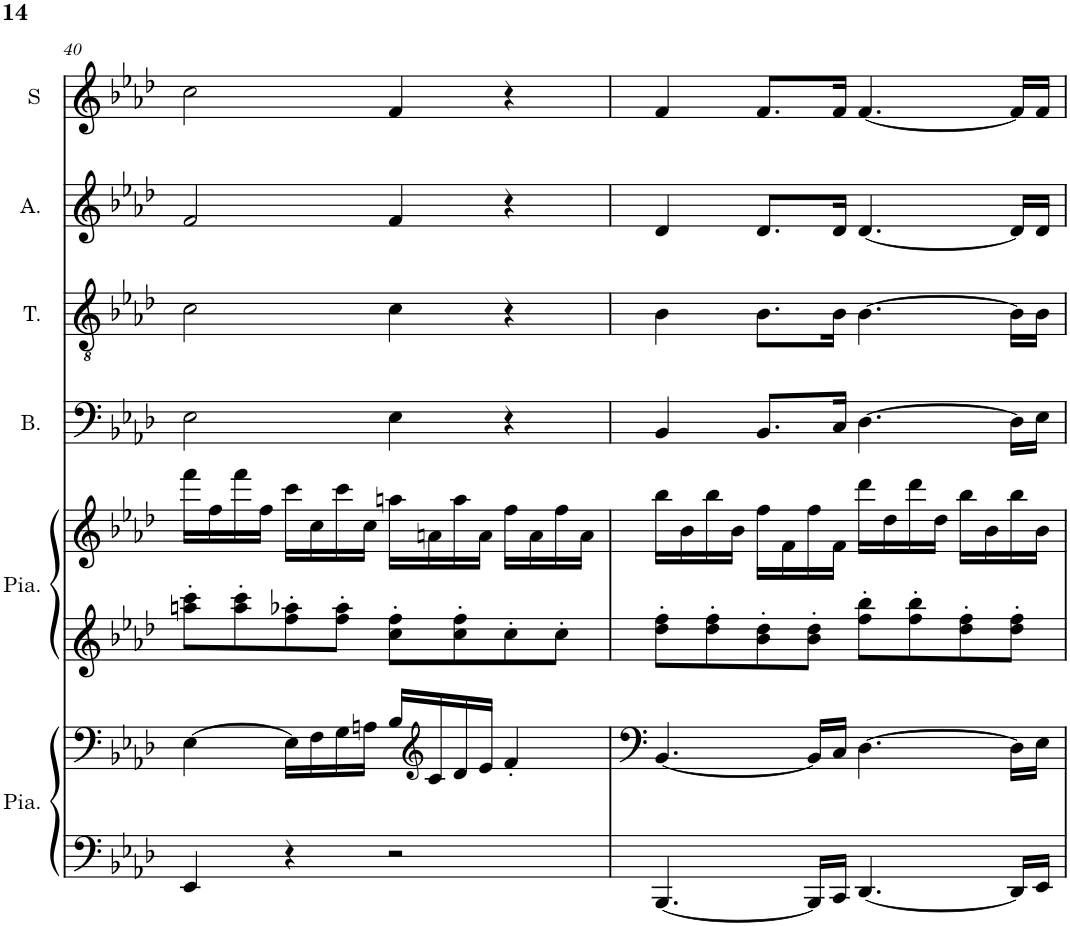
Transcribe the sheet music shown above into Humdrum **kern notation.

**kern	**kern	**kern	**kern	**kern	**kern	**kern	**kern
*part6	*part6	*part5	*part5	*part4	*part3	*part2	*part1
*staff8	*staff7	*staff6	*staff5	*staff4	*staff3	*staff2	*staff1
*I"Piano, main gauche	*	*I"Piano, main droite	*	*I"Basse	*I"Ténor	*I"Alto	*I"Soprano
*I'Pia.	*	*I'Pia.	*	*I'B.	*I'T.	*I'A.	*I'S
!!LO:PB:g=z
*clefF4	*clefF4	*clefG2	*clefG2	*clefF4	*clefGv2	*clefG2	*clefG2
*k[b-e-a-d-]	*k[b-e-a-d-]	*k[b-e-a-d-]	*k[b-e-a-d-]	*k[b-e-a-d-]	*k[b-e-a-d-]	*k[b-e-a-d-]	*k[b-e-a-d-]
*M4/4	*M4/4	*M4/4	*M4/4	*M4/4	*M4/4	*M4/4	*M4/4
=40	=40	=40	=40	=40	=40	=40	=40
4EE-/	[4E-\	8aan\' 8ccc\'L	16fff\LL	2E-\	2c\	2f/	2cc\
.	.	.	16ff\	.	.	.	.
.	.	8aa\' 8ccc\'	16fff\	.	.	.	.
.	.	.	16ff\JJ	.	.	.	.
4r	16E-\LL]	8ff\' 8aa-X\'	16ccc\LL	.	.	.	.
.	16F\	.	16cc\	.	.	.	.
.	16G\	8ff\' 8aa-\'J	16ccc\	.	.	.	.
.	16An\JJ	.	16cc\JJ	.	.	.	.
2r	16B-/LL	8cc\' 8ff\'L	16aan\LL	4E-\	4c\	4f/	4f/
*	*clefG2	*	*	*	*	*	*
.	16c/	.	16an\	.	.	.	.
.	16d-/	8cc\' 8ff\'	16aa\	.	.	.	.
.	16e-/JJ	.	16a\JJ	.	.	.	.
.	4f'/	8cc'\	16ff\LL	4r	4r	4r	4r
.	.	.	16a\	.	.	.	.
.	.	8cc'\J	16ff\	.	.	.	.
.	.	.	16a\JJ	.	.	.	.
=41	=41	=41	=41	=41	=41	=41	=41
[4.BBB-/	[4.BB-/	8dd-\' 8ff\'L	16bb-\LL	4BB-/	4B-\	4d-/	4f/
.	.	.	16b-\	.	.	.	.
.	.	8dd-\' 8ff\'	16bb-\	.	.	.	.
.	.	.	16b-\JJ	.	.	.	.
.	.	8b-\' 8dd-\'	16ff\LL	8.BB-/L	8.B-\L	8.d-/L	8.f/L
.	.	.	16f\	.	.	.	.
16BBB-/LL]	16BB-/LL]	8b-\' 8dd-\'J	16ff\	.	.	.	.
16CC/JJ	16C/JJ	.	16f\JJ	16C/Jk	16B-\Jk	16d-/Jk	16f/Jk
[4.DD-/	[4.D-\	8ff\' 8bb-\'L	16ddd-\LL	[4.D-\	[4.B-\	[4.d-/	[4.f/
.	.	.	16dd-\	.	.	.	.
.	.	8ff\' 8bb-\'	16ddd-\	.	.	.	.
.	.	.	16dd-\JJ	.	.	.	.
.	.	8dd-\' 8ff\'	16bb-\LL	.	.	.	.
.	.	.	16b-\	.	.	.	.
16DD-/LL]	16D-\LL]	8dd-\' 8ff\'J	16bb-\	16D-\LL]	16B-\LL]	16d-/LL]	16f/LL]
16EE-/JJ	16E-\JJ	.	16b-\JJ	16E-\JJ	16B-\JJ	16d-/JJ	16f/JJ
=	=	=	=	=	=	=	=
*-	*-	*-	*-	*-	*-	*-	*-
